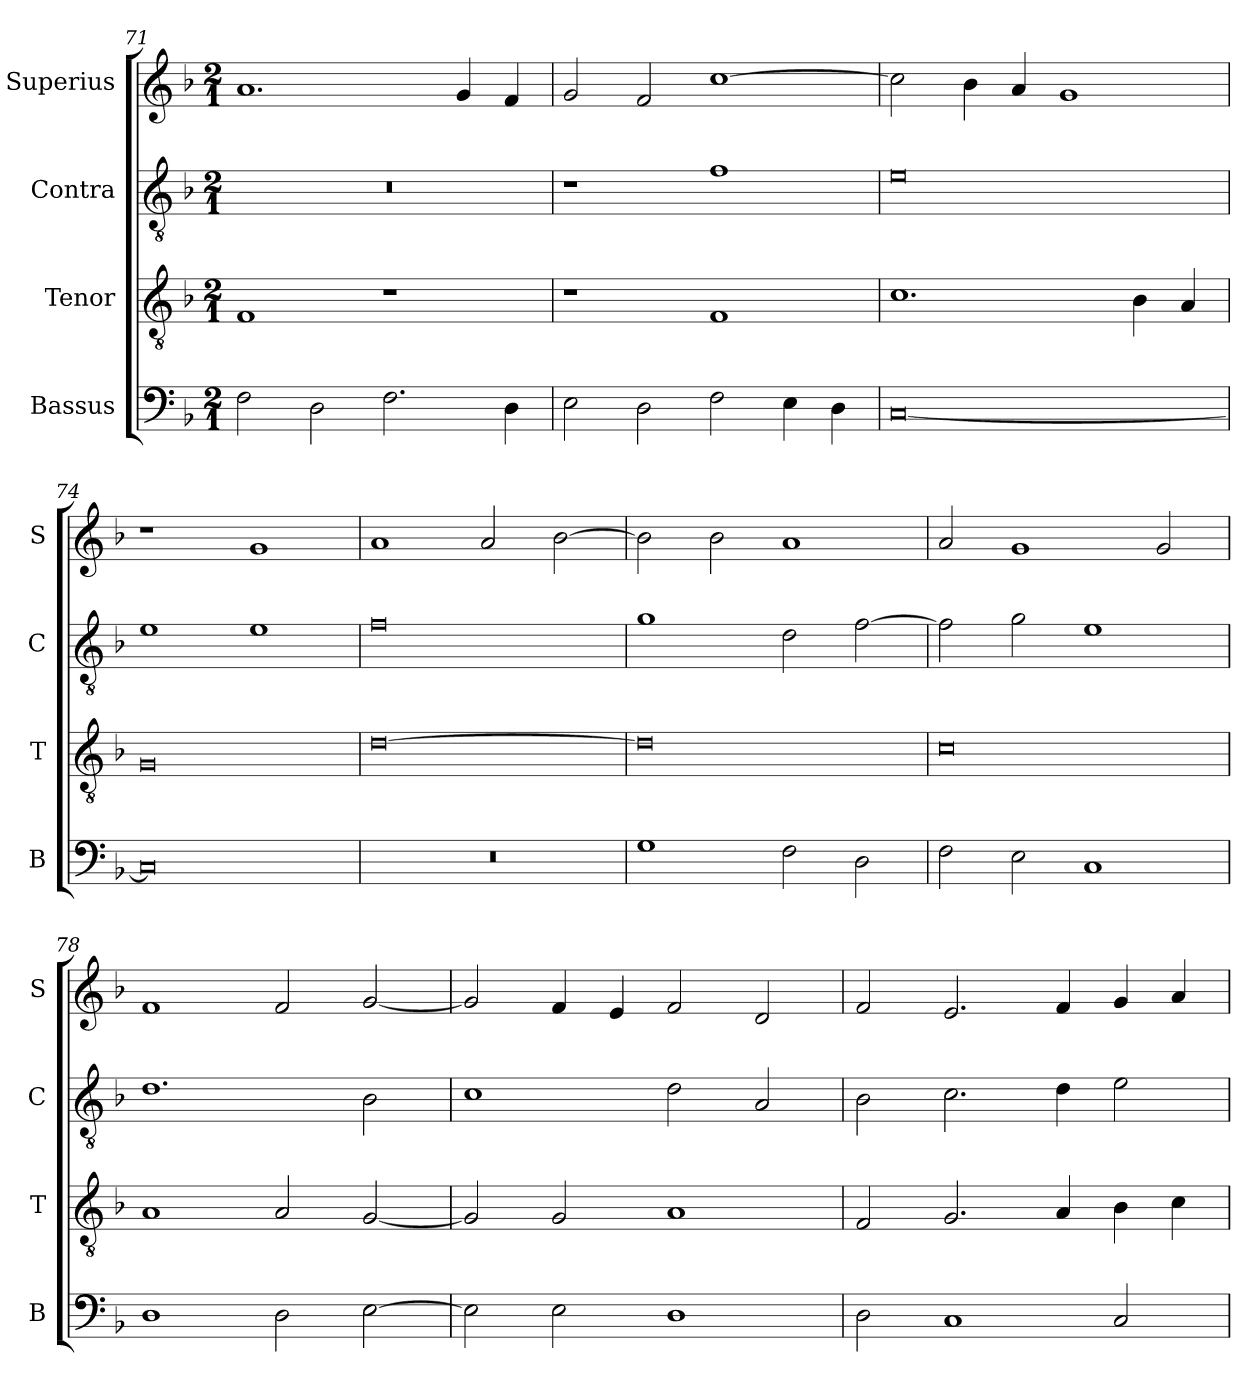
**kern	**kern	**kern	**kern
*part4	*part3	*part2	*part1
*staff4	*staff3	*staff2	*staff1
*I"Bassus	*I"Tenor	*I"Contra	*I"Superius
*I'B	*I'T	*I'C	*I'S
*clefF4	*clefGv2	*clefGv2	*clefG2
*k[b-]	*k[b-]	*k[b-]	*k[b-]
*M2/1	*M2/1	*M2/1	*M2/1
=71	=71	=71	=71
2F\	1F	0r	1.a
2D\	.	.	.
2.F\	1r	.	.
.	.	.	4g/
4D\	.	.	4f/
=72	=72	=72	=72
2E\	1r	1r	2g/
2D\	.	.	2f/
2F\	1F	1f	[1cc
4E\	.	.	.
4D\	.	.	.
=73	=73	=73	=73
[0C	1.c	0e	2cc\]
.	.	.	4b-\
.	.	.	4a/
.	.	.	1g
.	4B-\	.	.
.	4A/	.	.
=74	=74	=74	=74
0C]	0G	1e	1r
.	.	1e	1g
=75	=75	=75	=75
0r	[0d	0f	1a
.	.	.	2a/
.	.	.	[2b-\
=76	=76	=76	=76
1G	0d]	1g	2b-\]
.	.	.	2b-\
2F\	.	2d\	1a
2D\	.	[2f\	.
=77	=77	=77	=77
2F\	0c	2f\]	2a/
2E\	.	2g\	1g
1C	.	1e	.
.	.	.	2g/
=78	=78	=78	=78
1D	1A	1.d	1f
2D\	2A/	.	2f/
[2E\	[2G/	2B-\	[2g/
=79	=79	=79	=79
2E\]	2G/]	1c	2g/]
2E\	2G/	.	4f/
.	.	.	4e/
1D	1A	2d\	2f/
.	.	2A/	2d/
=80	=80	=80	=80
2D\	2F/	2B-\	2f/
1C	2.G/	2.c\	2.e/
.	4A/	4d\	4f/
2C/	4B-\	2e\	4g/
.	4c\	.	4a/
=	=	=	=
*-	*-	*-	*-
